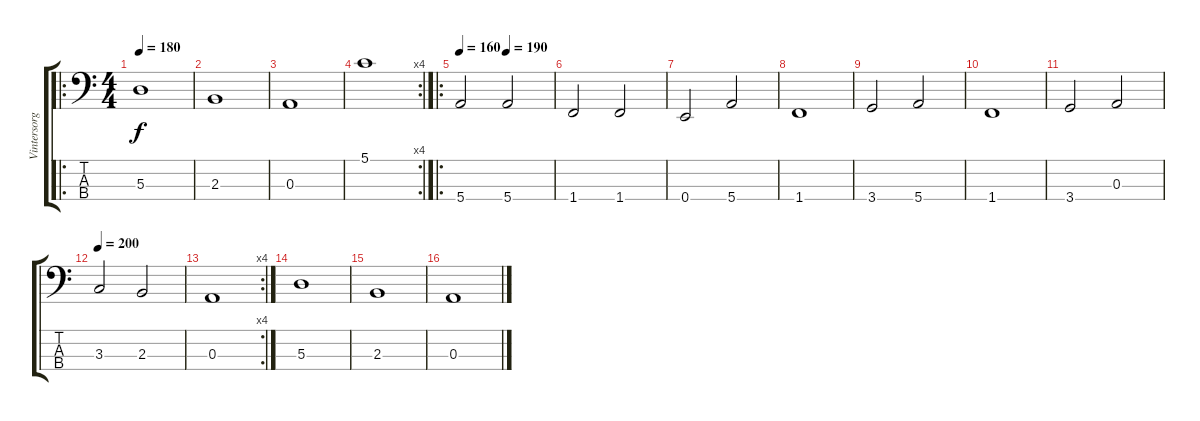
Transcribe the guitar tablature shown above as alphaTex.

\track ("Vintersorg-Bass" "Vintersorg") {instrument electricbassfinger}
\staff {score tabs}
\tuning (G2 D2 A1 E1) {hide}
\ro
\ts (4 4)
\tempo 180
\clef f4
\ks c
5.3.1{dy f instrument electricbassfinger} |
2.3.1 |
0.3.1 |
\rc 4
5.1.1 |
\ro
\tempo 165
\tempo (190 0.5)
\tempo 160
5.4.2 5.4.2 |
1.4.2 1.4.2 |
0.4.2 5.4.2 |
1.4.1 |
3.4.2 5.4.2 |
1.4.1 |
3.4.2 0.3.2 |
\tempo 200
3.3.2 2.3.2 |
\rc 4
0.3.1 |
5.3.1 |
2.3.1 |
0.3.1
